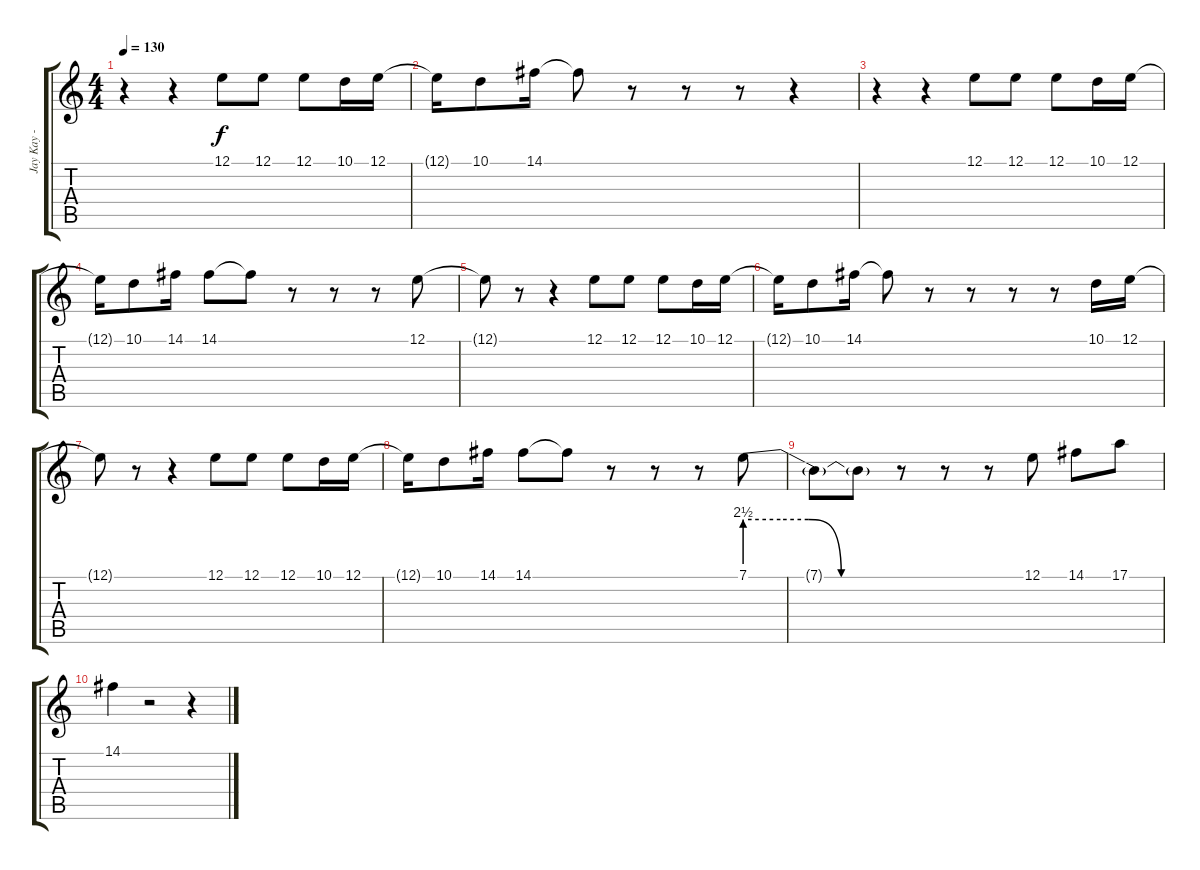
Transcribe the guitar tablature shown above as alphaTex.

\track ("Jay Kay - Voice" "Jay Kay - ") {instrument lead6voice}
\staff {score tabs}
\tuning (E4 B3 G3 D3 A2 E2) {hide}
\ts (4 4)
\tempo 130
\clef g2
\ks c
r.4{dy f} r.4 12.1.8 12.1.8 12.1.8 10.1.16 12.1.16 |
12.1{t}.16 10.1.8 14.1.16 14.1{t}.8 r.8 r.8 r.8 r.4 |
r.4 r.4 12.1.8 12.1.8 12.1.8 10.1.16 12.1.16 |
12.1{t}.16 10.1.8 14.1.16 14.1.8 14.1{t}.8 r.8 r.8 r.8 12.1.8 |
12.1{t}.8 r.8 r.4 12.1.8 12.1.8 12.1.8 10.1.16 12.1.16 |
12.1{t}.16 10.1.8 14.1.16 14.1{t}.8 r.8 r.8 r.8 r.8 10.1.16 12.1.16 |
12.1{t}.8 r.8 r.4 12.1.8 12.1.8 12.1.8 10.1.16 12.1.16 |
12.1{t}.16 10.1.8 14.1.16 14.1.8 14.1{t}.8 r.8 r.8 r.8 7.1{be (custom 0 10 14 10 25 10 38 0 58 0 60 0)}.8 |
7.1{t}.8 7.1{t}.8 r.8 r.8 r.8 12.1.8 14.1.8 17.1.8 |
14.1.4 r.2 r.4
